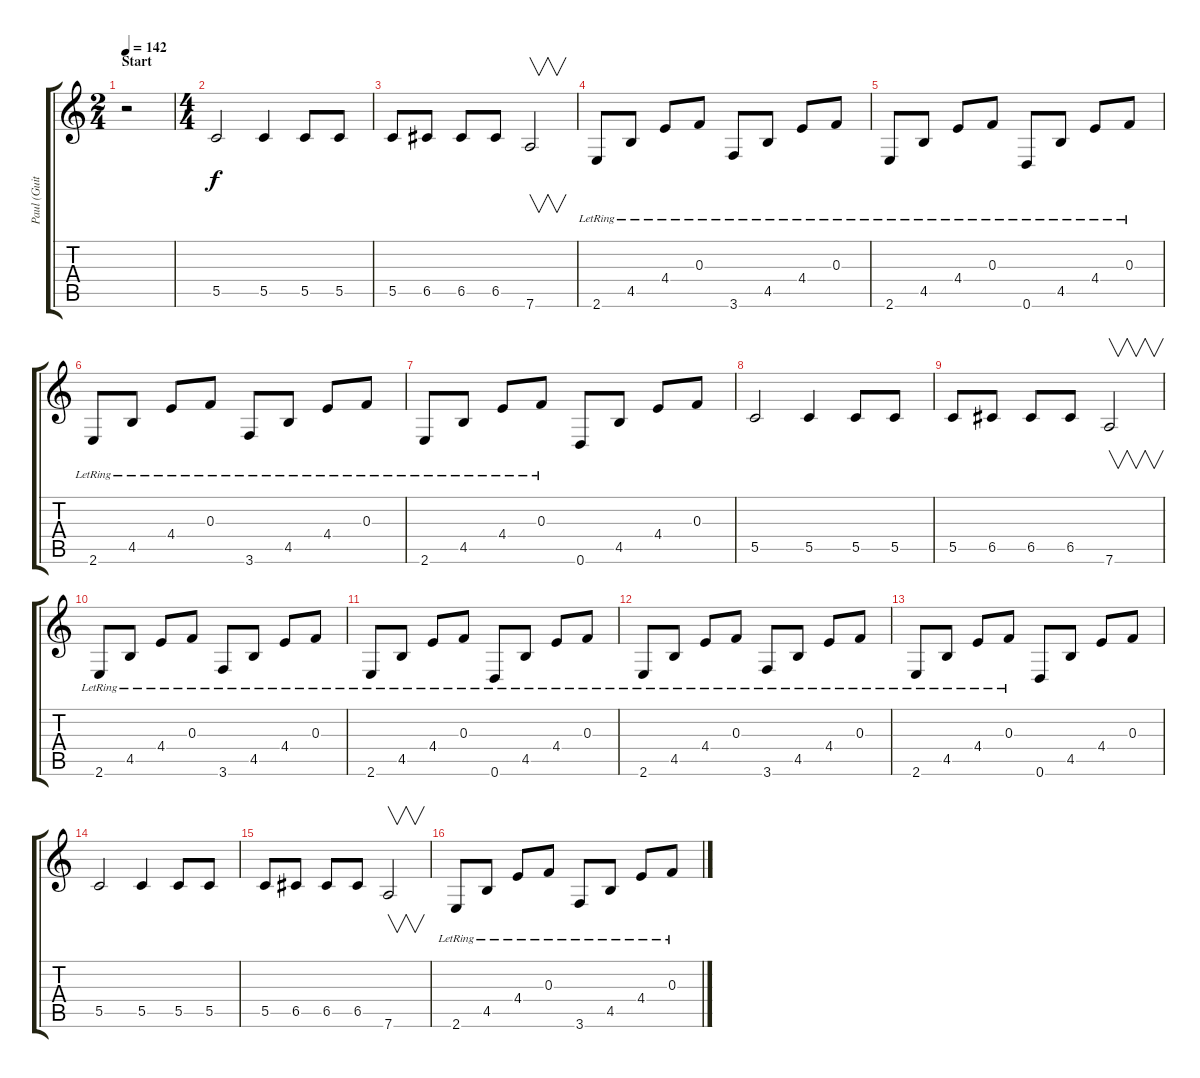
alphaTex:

\track ("Paul (Guitar)" "Paul (Guit") {instrument distortionguitar}
\staff {score tabs}
\tuning (D4 A3 F3 C3 G2 D2) {hide}
\ts (2 4)
\section ("" "Start")
\tempo 142
\clef g2
\ks c
r.2{dy f volume 14 balance 0 instrument distortionguitar} |
\ts (4 4)
5.5.2 5.5.4 5.5.8 5.5.8 |
5.5.8 6.5.8 6.5.8 6.5.8 7.6.2{v} |
2.6{lr}.8 4.5{lr}.8 4.4{lr}.8 0.3{lr}.8 3.6{lr}.8 4.5{lr}.8 4.4{lr}.8 0.3{lr}.8 |
2.6{lr}.8 4.5{lr}.8 4.4{lr}.8 0.3{lr}.8 0.6{lr}.8 4.5{lr}.8 4.4{lr}.8 0.3{lr}.8 |
2.6{lr}.8 4.5{lr}.8 4.4{lr}.8 0.3{lr}.8 3.6{lr}.8 4.5{lr}.8 4.4{lr}.8 0.3{lr}.8 |
2.6{lr}.8 4.5{lr}.8 4.4{lr}.8 0.3{lr}.8 0.6.8 4.5.8 4.4.8 0.3.8 |
5.5.2 5.5.4 5.5.8 5.5.8 |
5.5.8 6.5.8 6.5.8 6.5.8 7.6.2{v} |
2.6{lr}.8 4.5{lr}.8 4.4{lr}.8 0.3{lr}.8 3.6{lr}.8 4.5{lr}.8 4.4{lr}.8 0.3{lr}.8 |
2.6{lr}.8 4.5{lr}.8 4.4{lr}.8 0.3{lr}.8 0.6{lr}.8 4.5{lr}.8 4.4{lr}.8 0.3{lr}.8 |
2.6{lr}.8 4.5{lr}.8 4.4{lr}.8 0.3{lr}.8 3.6{lr}.8 4.5{lr}.8 4.4{lr}.8 0.3{lr}.8 |
2.6{lr}.8 4.5{lr}.8 4.4{lr}.8 0.3{lr}.8 0.6.8 4.5.8 4.4.8 0.3.8 |
5.5.2 5.5.4 5.5.8 5.5.8 |
5.5.8 6.5.8 6.5.8 6.5.8 7.6.2{v} |
2.6{lr}.8 4.5{lr}.8 4.4{lr}.8 0.3{lr}.8 3.6{lr}.8 4.5{lr}.8 4.4{lr}.8 0.3{lr}.8
